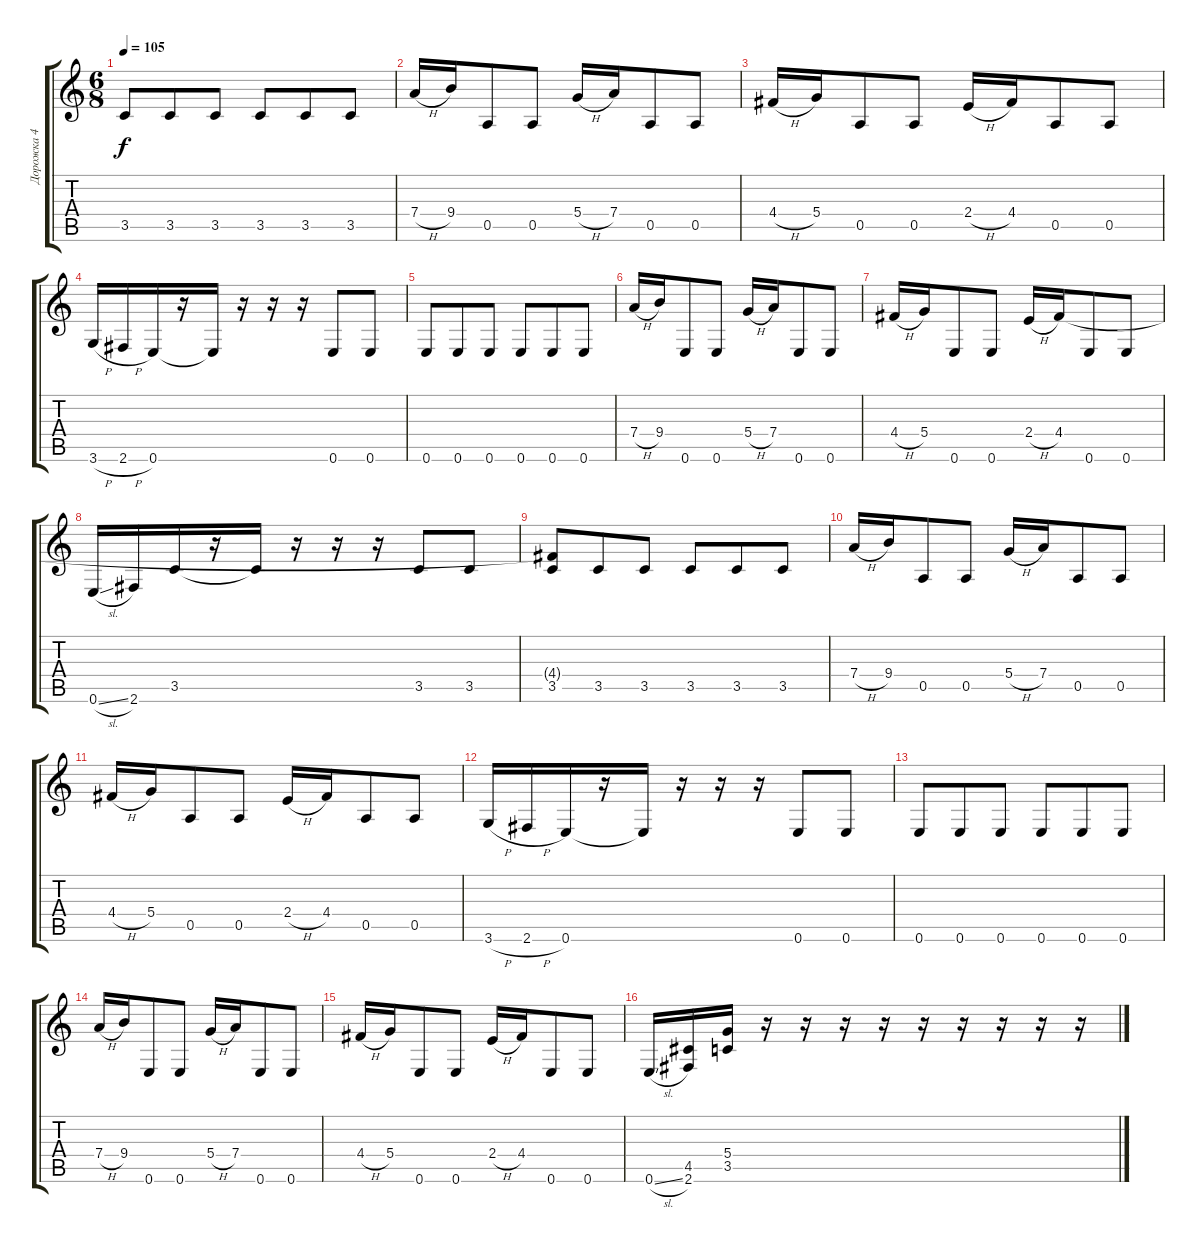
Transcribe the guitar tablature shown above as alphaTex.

\track ("Дорожка 4" "Дорожка 4") {instrument overdrivenguitar}
\staff {score tabs}
\tuning (E4 B3 G3 D3 A2 E2) {hide}
\ts (6 8)
\tempo 105
\clef g2
\ks c
3.5.8{dy f} 3.5.8 3.5.8 3.5.8 3.5.8 3.5.8 |
7.4{h}.16 9.4.16 0.5.8 0.5.8 5.4{h}.16 7.4.16 0.5.8 0.5.8 |
4.4{h}.16 5.4.16 0.5.8 0.5.8 2.4{h}.16 4.4.16 0.5.8 0.5.8 |
3.6{h}.16 2.6{h}.16 0.6.16 r.16 0.6{t}.16 r.16 r.16 r.16 0.6.8 0.6.8 |
0.6.8 0.6.8 0.6.8 0.6.8 0.6.8 0.6.8 |
7.4{h}.16 9.4.16 0.6.8 0.6.8 5.4{h}.16 7.4.16 0.6.8 0.6.8 |
4.4{h}.16 5.4.16 0.6.8 0.6.8 2.4{h}.16 4.4.16 0.6.8 0.6.8 |
0.6{sl}.16 2.6.16 3.5.16 r.16 3.5{t}.16 r.16 r.16 r.16 3.5.8 3.5.8 |
(4.4{t} 3.5).8 3.5.8 3.5.8 3.5.8 3.5.8 3.5.8 |
7.4{h}.16 9.4.16 0.5.8 0.5.8 5.4{h}.16 7.4.16 0.5.8 0.5.8 |
4.4{h}.16 5.4.16 0.5.8 0.5.8 2.4{h}.16 4.4.16 0.5.8 0.5.8 |
3.6{h}.16 2.6{h}.16 0.6.16 r.16 0.6{t}.16 r.16 r.16 r.16 0.6.8 0.6.8 |
0.6.8 0.6.8 0.6.8 0.6.8 0.6.8 0.6.8 |
7.4{h}.16{volume 13 instrument distortionguitar} 9.4.16 0.6.8 0.6.8 5.4{h}.16 7.4.16 0.6.8 0.6.8 |
4.4{h}.16 5.4.16 0.6.8 0.6.8 2.4{h}.16 4.4.16 0.6.8 0.6.8 |
0.6{sl}.16 (4.5 2.6).16 (5.4 3.5).16 r.16 r.16 r.16 r.16 r.16 r.16 r.16 r.16 r.16
